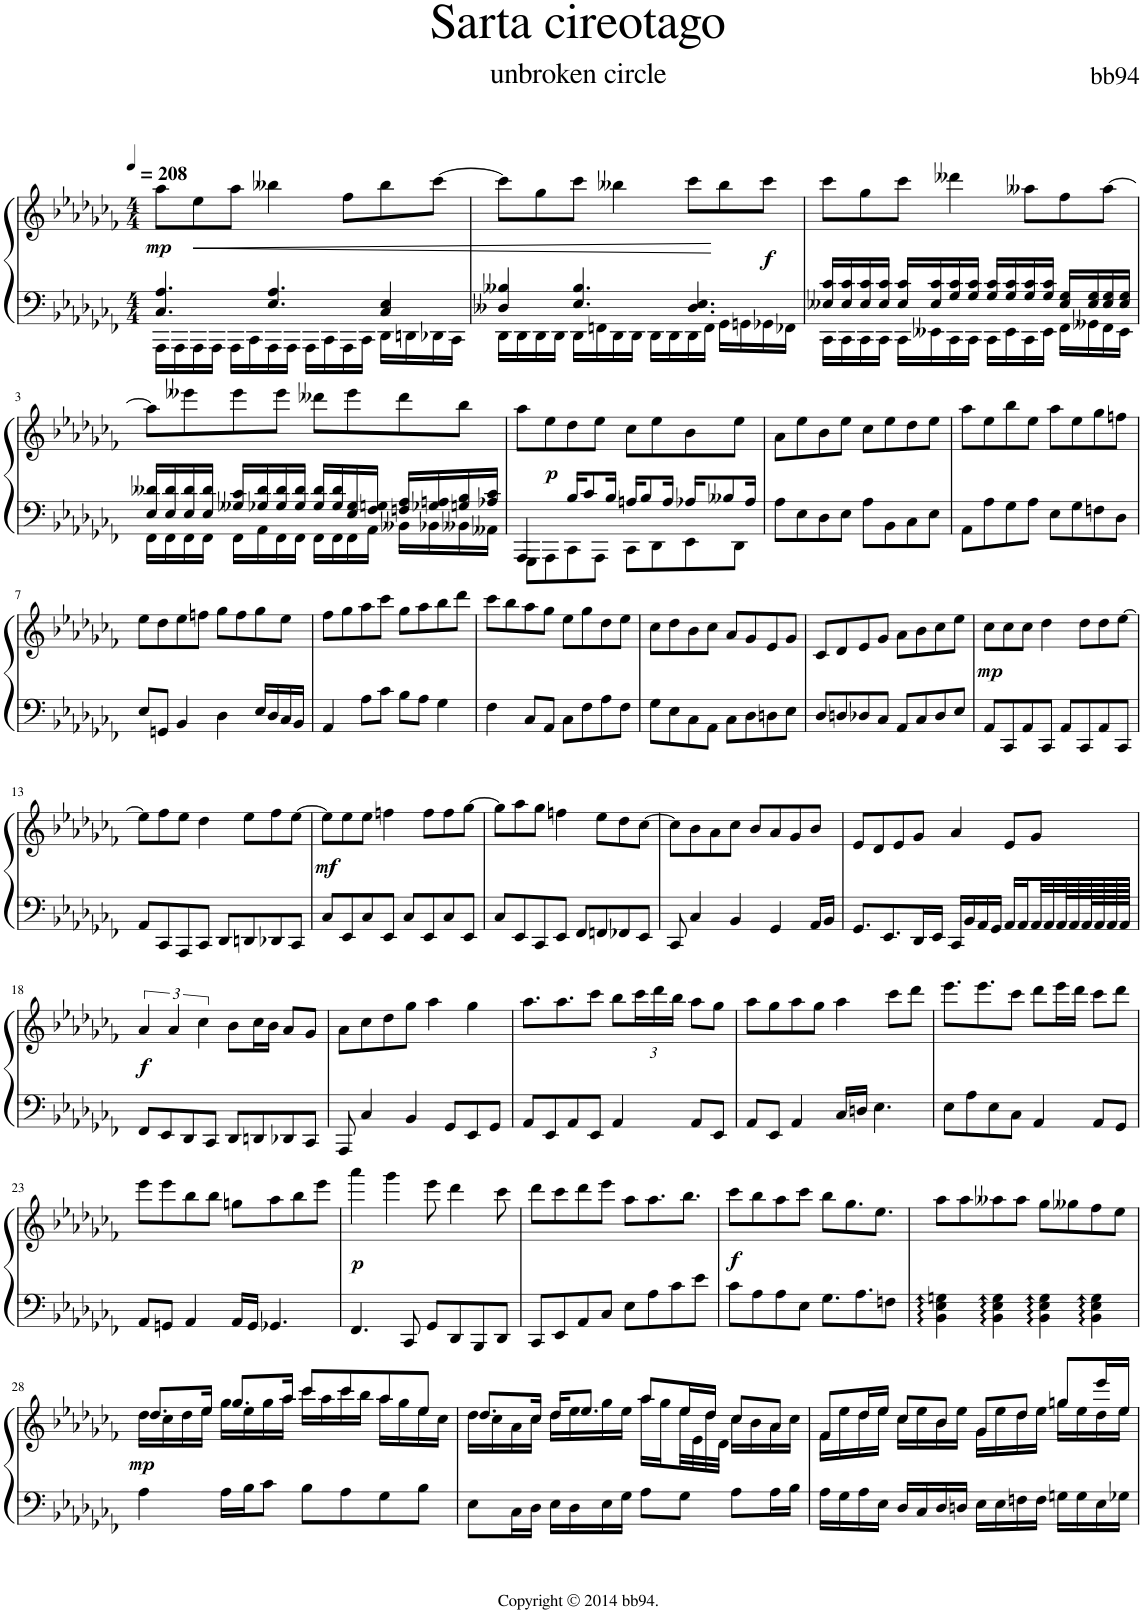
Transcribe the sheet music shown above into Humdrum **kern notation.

**kern	**kern	**dynam
*part1	*part1	*part1
*staff2	*staff1	*staff1/2
*I"Piano	*	*
*I'Pno	*	*
*clefF4	*clefG2	*
*k[b-e-a-d-g-c-f-]	*k[b-e-a-d-g-c-f-]	*
*M4/4	*M4/4	*
=	=	=
*^	*	*
!	!	!LO:TX:a:t== 208	!
!	!	!	!LO:DY:b
4.C-/ 4.A-/	16AAA-\LL	8aa-\L	mp
.	16AAA-\	.	.
!	!	!	!LO:HP:b
.	16AAA-\	8ee-\	<
.	16AAA-\JJ	.	.
.	16AAA-\LL	8aa-\J	.
.	16CC-\	.	.
4.E-/ 4.A-/	16AAA-\	4bb--X\	.
.	16AAA-\JJ	.	.
.	16AAA-\LL	.	.
.	16CC-\	.	.
.	16AAA-\	8ff-\L	.
.	16CC-\JJ	.	.
4C-/ 4E-/	16DD-\LL	8bb--\	.
.	16DDn\	.	.
.	16DD-X\	[8ccc-\J	.
.	16CC-\JJ	.	.
=1	=1	=1	=1
4D--X/ 4B--X/	16DD-\LL	8ccc-\L]	.
.	16DD-\	.	.
.	16DD-\	8gg-\	.
.	16DD-\JJ	.	.
4.E-/ 4.B--/	16DD-\LL	8ccc-\J	.
.	16FFn\	.	.
.	16DD-\	4bb--X\	.
.	16DD-\JJ	.	.
.	16DD-\LL	.	.
.	16DD-\	.	.
4.D--/ 4.E-/	16DD-\	8ccc-\L	.
.	16FF\JJ	.	.
.	16GG-\LL	8bb--\	[
.	16GGn\	.	.
!	!	!	!LO:DY:b
.	16GG-X\	8ccc-\J	f
.	16FF-X\JJ	.	.
=2	=2	=2	=2
16E--X/ 16c-/LL	16CC-\LL	8ccc-\L	.
16E--/ 16c-/	16CC-\	.	.
16E--/ 16c-/	16CC-\	8gg-\	.
16E--/ 16c-/JJ	16CC-\JJ	.	.
16E--/ 16c-/LL	16CC-\LL	8ccc-\J	.
16E--/ 16c-/	16EE--X\	.	.
16G-/ 16c-/	16CC-\	4ddd--X\	.
16G-/ 16c-/JJ	16CC-\JJ	.	.
16G-/ 16c-/LL	16CC-\LL	.	.
16G-/ 16c-/	16EE--\	.	.
16G-/ 16c-/	16CC-\	8aa--X\L	.
16G-/ 16c-/JJ	16EE--\JJ	.	.
16E--/ 16G-/LL	16FF-\LL	8ff-\	.
16E--/ 16G-/	16GG--X\	.	.
16E--/ 16G-/	16FF-\	[8aa--\J	.
16E--/ 16G-/JJ	16EE--\JJ	.	.
!!LO:LB:g=z
=3	=3	=3	=3
16E-/ 16d--X/LL	16FF-\LL	8aa--\L]	.
16E-/ 16d--/	16FF-\	.	.
16E-/ 16d--/	16FF-\	8eee--X\	.
16E-/ 16d--/JJ	16FF-\JJ	.	.
16G--X/ 16c-/LL	16FF-\LL	8eee--\	.
16G-X/ 16d--/	16AA-\	.	.
16G-/ 16d--/	16FF-\	8eee--\J	.
16G-/ 16d--/JJ	16FF-\JJ	.	.
16G-/ 16d--/LL	16FF-\LL	8ddd--X\L	.
16G-/ 16d--/	16FF-\	.	.
16E-/ 16G-/	16FF-\	8eee--\	.
16F-/ 16Gn/JJ	16AA-\JJ	.	.
16Fn/ 16A-/LL	16BB--X\LL	8ddd--\	.
16G-X/ 16An/	16BB-X\	.	.
16Gn/ 16B-/	16BB--X\	8bb-\J	.
16A-X/ 16c-/JJ	16AA--X\JJ	.	.
=4	=4	=4	=4
4AAA-/	8GGG-\L	8aa-\L	.
!	!	!	!LO:DY:b
.	8AAA-\	8ee-\	p
16B-/KL	8CC-\	8dd-\	.
8c-/	.	.	.
.	8AAA-\J	8ee-\J	.
16B-/Jk	.	.	.
16An/KL	8CC-\L	8cc-\L	.
8B-/	.	.	.
.	8DD-\	8ee-\	.
16A/Jk	.	.	.
16A-X/KL	8EE-\	8b-\	.
8B--X/	.	.	.
.	8DD-\J	8ee-\J	.
16A-/Jk	.	.	.
*v	*v	*	*
=5	=5	=5
8A-\L	8a-\L	.
8E-\	8ee-\	.
8D-\	8b-\	.
8E-\J	8ee-\J	.
8A-\L	8cc-\L	.
8BB-\	8ee-\	.
8C-\	8dd-\	.
8E-\J	8ee-\J	.
=6	=6	=6
8AA-\L	8aa-\L	.
8A-\	8ee-\	.
8G-\	8bb-\	.
8A-\J	8ee-\J	.
8E-\L	8aa-\L	.
8G-\	8ee-\	.
8Fn\	8gg-\	.
8D-\J	8ffn\J	.
!!LO:LB:g=z
=7	=7	=7
8E-/L	8ee-\L	.
8GGn/J	8dd-\	.
4BB-/	8ee-\	.
.	8ffn\J	.
4D-\	8gg-\L	.
.	8ff\	.
16E-/LL	8gg-\	.
16D-/	.	.
16C-/	8ee-\J	.
16BB-/JJ	.	.
=8	=8	=8
4AA-/	8ff-\L	.
.	8gg-\	.
8A-\L	8aa-\	.
8c-\J	8ccc-\J	.
8B-\L	8gg-\L	.
8A-\J	8aa-\	.
4G-\	8bb-\	.
.	8ddd-\J	.
=9	=9	=9
4F-\	8ccc-\L	.
.	8bb-\	.
8C-/L	8aa-\	.
8AA-/J	8gg-\J	.
8C-\L	8ee-\L	.
8F-\	8gg-\	.
8A-\	8dd-\	.
8F-\J	8ee-\J	.
=10	=10	=10
8G-\L	8cc-\L	.
8E-\	8dd-\	.
8C-\	8b-\	.
8AA-\J	8cc-\J	.
8C-\L	8a-/L	.
8D-\	8g-/	.
8Dn\	8e-/	.
8E-\J	8g-/J	.
=11	=11	=11
8D-/L	8c-/L	.
8Dn/	8d-/	.
8D-X/	8e-/	.
8C-/J	8g-/J	.
8AA-/L	8a-\L	.
8C-/	8b-\	.
8D-/	8cc-\	.
8E-/J	8ee-\J	.
=12	=12	=12
!	!	!LO:DY:b
8AA-/L	8cc-\L	mp
8CC-/	8cc-\	.
8AA-/	8cc-\J	.
8CC-/J	4dd-\	.
8AA-/L	.	.
8CC-/	8dd-\L	.
8AA-/	8dd-\	.
8CC-/J	[8ee-\J	.
!!LO:LB:g=z
=13	=13	=13
8AA-/L	8ee-\L]	.
8CC-/	8ff-\	.
8AAA-/	8ee-\J	.
8CC-/J	4dd-\	.
8DD-/L	.	.
8DDn/	8ee-\L	.
8DD-X/	8ff-\	.
8CC-/J	[8ee-\J	.
=14	=14	=14
!	!	!LO:DY:b
8C-/L	8ee-\L]	mf
8EE-/	8ee-\	.
8C-/	8ee-\J	.
8EE-/J	4ffn\	.
8C-/L	.	.
8EE-/	8ff\L	.
8C-/	8ff\	.
8EE-/J	[8gg-\J	.
=15	=15	=15
8C-/L	8gg-\L]	.
8EE-/	8aa-\	.
8CC-/	8gg-\J	.
8EE-/J	4ffn\	.
8FF-/L	.	.
8FFn/	8ee-\L	.
8FF-X/	8dd-\	.
8EE-/J	[8cc-\J	.
=16	=16	=16
8CC-/	8cc-\L]	.
4C-/	8b-\	.
.	8a-\	.
4BB-/	8cc-\J	.
.	8b-/L	.
4GG-/	8a-/	.
.	8g-/	.
16AA-/LL	8b-/J	.
16BB-/JJ	.	.
=17	=17	=17
8.GG-/L	8e-/L	.
.	8d-/	.
8.EE-/	.	.
.	8e-/	.
16DD-/L	8g-/J	.
16EE-/JJ	.	.
16CC-/LL	4a-/	.
16BB-/	.	.
16AA-/	.	.
16GG-/JJ	.	.
16AA-/LL	8e-/L	.
16AA-/	.	.
32AA-/L	8g-/J	.
32AA-/	.	.
64AA-/L	.	.
64AA-/	.	.
128AA-/L	.	.
128AA-/	.	.
128AA-/	.	.
128AA-/JJJJJ	.	.
!!LO:LB:g=z
=18	=18	=18
!	!	!LO:DY:b
8FF-/L	6a-/	f
8EE-/	.	.
.	6a-/	.
8DD-/	.	.
.	6cc-\	.
8CC-/J	.	.
8DD-/L	8b-\L	.
8DDn/	16cc-\L	.
.	16b-\JJ	.
8DD-X/	8a-/L	.
8CC-/J	8g-/J	.
=19	=19	=19
8AAA-/	8a-\L	.
4C-/	8cc-\	.
.	8dd-\	.
4BB-/	8gg-\J	.
.	4aa-\	.
8GG-/L	.	.
8EE-/	4gg-\	.
8GG-/J	.	.
=20	=20	=20
8AA-/L	8.aa-\L	.
8EE-/	.	.
.	8.aa-\	.
8AA-/	.	.
8EE-/J	8ccc-\J	.
4AA-/	8bb-\L	.
*	*Xbrackettup	*
.	24ccc-\L	.
.	24ddd-\	.
.	24bb-\JJ	.
8AA-/L	8aa-\L	.
8EE-/J	8gg-\J	.
=21	=21	=21
8AA-/L	8aa-\L	.
8EE-/J	8gg-\	.
4AA-/	8aa-\	.
.	8gg-\J	.
16C-/LL	4aa-\	.
16Dn/JJ	.	.
4.E-\	.	.
.	8ccc-\L	.
.	8ddd-\J	.
=22	=22	=22
8E-\L	8.eee-\L	.
8A-\	.	.
.	8.eee-\	.
8E-\	.	.
8C-\J	8ccc-\J	.
4AA-/	8ddd-\L	.
.	16eee-\L	.
.	16ddd-\JJ	.
8AA-/L	8ccc-\L	.
8GG-/J	8ddd-\J	.
!!LO:LB:g=z
=23	=23	=23
8AA-/L	8eee-\L	.
8GGn/J	8eee-\	.
4AA-/	8bb-\	.
.	8bb-\J	.
16AA-/LL	8ggn\L	.
16GG/JJ	.	.
4.GG-X/	8aa-\	.
.	8bb-\	.
.	8eee-\J	.
=24	=24	=24
!	!	!LO:DY:b
4.FF-/	4aaa-\	p
.	4ggg-\	.
8CC-/	.	.
8GG-/L	8eee-\	.
8DD-/	4ddd-\	.
8BBB-/	.	.
8DD-/J	8ccc-\	.
=25	=25	=25
8CC-/L	8ddd-\L	.
8EE-/	8ccc-\	.
8AA-/	8ddd-\	.
8C-/J	8eee-\J	.
8E-\L	8aa-\L	.
8A-\	8.aa-\	.
8c-\	.	.
.	8.bb-\J	.
8e-\J	.	.
=26	=26	=26
!	!	!LO:DY:b
8c-\L	8ccc-\L	f
8A-\	8bb-\	.
8A-\	8aa-\	.
8E-\J	8ccc-\J	.
8.G-\L	8bb-\L	.
.	8.gg-\	.
8.A-\	.	.
.	8.ee-\J	.
8Fn\J	.	.
=27	=27	=27
4BB-\ 4E-\ 4Gn\	8aa-\L	.
.	8aa-\	.
4BB-\ 4E-\ 4G\	8aa--X\	.
.	8aa--\J	.
4BB-\ 4E-\ 4G\	8gg-\L	.
.	8gg--X\	.
4BB-\ 4E-\ 4G\	8ff-\	.
.	8ee-\J	.
!!LO:LB:g=z
=28	=28	=28
*	*^	*
!	!	!	!LO:DY:b
4A-\	8.dd-/L	16dd-\LL	mp
.	.	16cc-\	.
.	.	16dd-\	.
.	16ee-/Jk	16ee-\JJ	.
16A-\LL	8.gg-/L	16gg-\LL	.
16B-\J	.	16ee-\	.
8c-\J	.	16gg-\	.
.	16aa-/Jk	16aa-\JJ	.
8B-\L	8ccc-/L	16ccc-\LL	.
.	.	16aa-\	.
8A-\	8ccc-/	16ccc-\	.
.	.	16bb-\JJ	.
8G-\	8aa-/	16aa-\LL	.
.	.	16gg-\	.
8B-\J	8ee-/J	16ee-\	.
.	.	16cc-\JJ	.
=29	=29	=29	=29
8E-\L	8.dd-/L	16dd-\LL	.
.	.	16cc-\	.
16C-\L	.	16a-\	.
16D-\JJ	16cc-/Jk	16cc-\JJ	.
16E-\LL	16dd-/KL	16dd-\LL	.
16D-\	8.ee-/J	16ee-\	.
16E-\	.	16gg-\	.
16G-\JJ	.	16ee-\JJ	.
8A-\L	8aa-/L	16aa-\LL	.
.	.	16gg-\	.
8G-\J	16ee-/L	32ee-\L	.
.	.	32e-\	.
.	16dd-/JJ	32dd-\	.
.	.	32d-\JJJ	.
8A-\L	8cc-/L	16cc-\LL	.
.	.	16b-\	.
16A-\L	8a-/J	16a-\	.
16B-\JJ	.	16cc-\JJ	.
=30	=30	=30	=30
16A-\LL	8f-/L	16f-\LL	.
16G-\	.	16ee-\	.
16A-\	16dd-/L	16dd-\	.
16E-\JJ	16ee-/JJ	16ee-\JJ	.
16D-/LL	8cc-/L	16cc-\LL	.
16C-/	.	16ee-\	.
16D-/	8b-/J	16b-\	.
16Dn/JJ	.	16ee-\JJ	.
16E-\LL	8g-/L	16g-\LL	.
16E-\	.	16ee-\	.
16Fn\	8dd-/J	16dd-\	.
16F\JJ	.	16ee-\JJ	.
16Gn\LL	8ggn/L	16gg\LL	.
16G\	.	16ee-\	.
16E-\	16eee-/L	16dd-\	.
16G-X\JJ	16ee-/JJ	16ee-\JJ	.
*	*v	*v	*
=	=	=
*-	*-	*-
